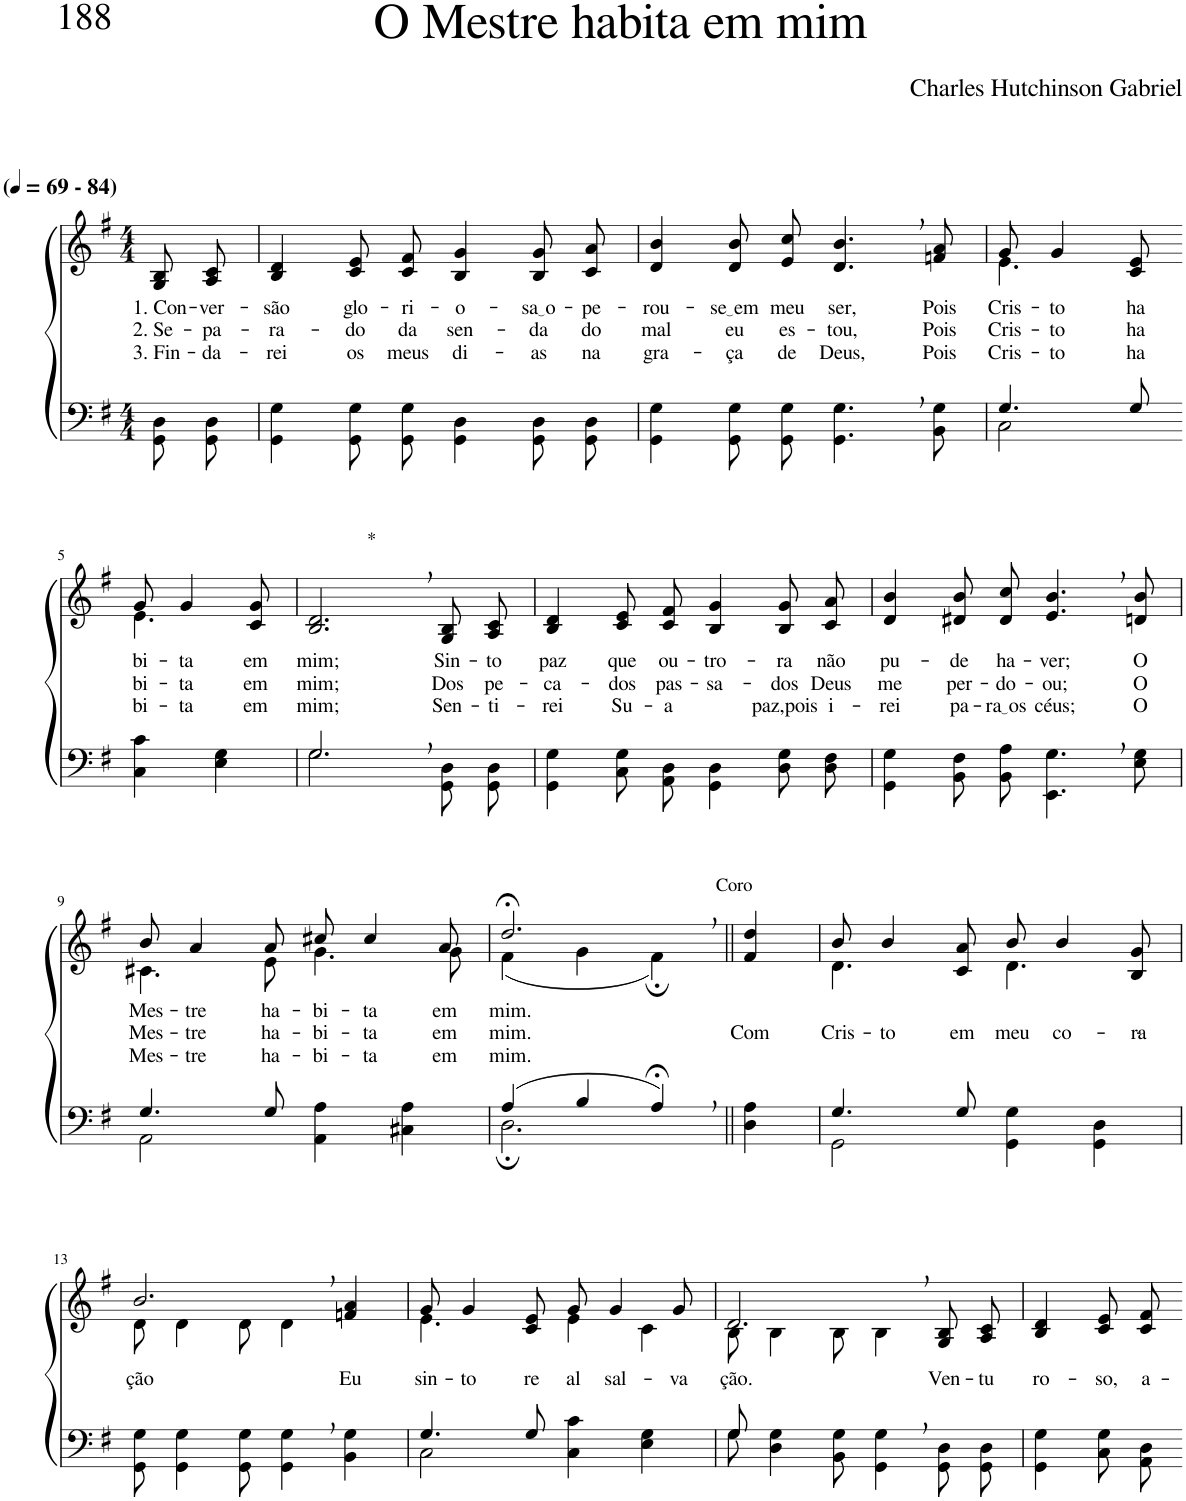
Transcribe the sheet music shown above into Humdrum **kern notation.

**kern	**kern	**text	**text	**text
*part2	*part1	*part1	*part1	*part1
*staff2	*staff1	*staff1	*staff1	*staff1
*I"Parte III e IV	*I"Parte I e II	*	*	*
*clefF4	*clefG2	*	*	*
*Trd-1c-2	*Trd-1c-2	*	*	*
*k[f#]	*k[f#]	*	*	*
*M4/4	*M4/4	*	*	*
*MM69	*MM69	*	*	*
=1	=1	=1	=1	=1
!	!LO:TX:a:B:t=(	!	!	!
!	!LO:TX:a:B:t=- 84)	!	!	!
!	!	!LO:LY:b	!LO:LY:b	!LO:LY:b
8GG/ 8D/L	8G/ 8B/L	1. Con-	2. Se-	3. Fin-
!	!	!LO:LY:b	!LO:LY:b	!LO:LY:b
8GG/ 8D/J	8A/ 8c/J	-ver-	-pa-	-da-
=2	=2	=2	=2	=2
!	!	!LO:LY:b	!LO:LY:b	!LO:LY:b
4GG\ 4G\	4B/ 4d/	-são	-ra-	-rei
!	!	!LO:LY:b	!LO:LY:b	!LO:LY:b
8GG/ 8G/L	8c/ 8e/L	glo-	-do	os
!	!	!LO:LY:b	!LO:LY:b	!LO:LY:b
8GG/ 8G/J	8c/ 8f#/J	-ri-	da	meus
!	!	!LO:LY:b	!LO:LY:b	!LO:LY:b
4GG\ 4D\	4B/ 4g/	-o-	sen-	di-
!	!	!LO:LY:b	!LO:LY:b	!LO:LY:b
8GG/ 8D/L	8B/ 8g/L	sa o	-da	-as
!	!	!LO:LY:b	!LO:LY:b	!LO:LY:b
8GG/ 8D/J	8c/ 8a/J	-pe-	do	na
=3	=3	=3	=3	=3
!	!	!LO:LY:b	!LO:LY:b	!LO:LY:b
4GG\ 4G\	4d/ 4b/	-rou-	mal	gra-
!	!	!LO:LY:b	!LO:LY:b	!LO:LY:b
8GG/ 8G/L	8d/ 8b/L	se em	eu	-ça
!	!	!LO:LY:b	!LO:LY:b	!LO:LY:b
8GG/ 8G/J	8e/ 8cc/J	meu	es-	de
!	!	!LO:LY:b	!LO:LY:b	!LO:LY:b
4.GG\, 4.G\,	4.d/, 4.b/,	ser,	-tou,	Deus,
!	!	!LO:LY:b	!LO:LY:b	!LO:LY:b
8BB\ 8G\	8fn/ 8a/	Pois	Pois	Pois
=4	=4	=4	=4	=4
*^	*^	*	*	*
!	!	!	!	!LO:LY:b	!LO:LY:b	!LO:LY:b
4.G/	2C\	8g/	4.e\	Cris-	Cris-	Cris-
!	!	!	!	!LO:LY:b	!LO:LY:b	!LO:LY:b
.	.	4g/	.	-to	-to	-to
!	!	!	!	!LO:LY:b	!LO:LY:b	!LO:LY:b
8G/	.	8c/ 8e/	8ryy	ha-	ha-	ha-
*v	*v	*	*	*	*	*
!!LO:LB:g=z	!!
=5-	=5-	=5-	=5-	=5-	=5-
!	!	!	!LO:LY:b	!LO:LY:b	!LO:LY:b
4C\ 4c\	8g/	4.e\	-bi-	-bi-	-bi-
!	!	!	!LO:LY:b	!LO:LY:b	!LO:LY:b
.	4g/	.	-ta	-ta	-ta
4E\ 4G\	.	.	.	.	.
!	!	!	!LO:LY:b	!LO:LY:b	!LO:LY:b
.	8c/ 8g/	8ryy	em	em	em
=6	=6	=6	=6	=6	=6
*^	*	*	*	*	*
!	!	!LO:TX:a:t=*	!	!	!	!
!	!	!	!	!LO:LY:b	!LO:LY:b	!LO:LY:b
*	*	*v	*v	*	*	*
2.G,/	2.G\	2.B/, 2.d/,	mim;	mim;	mim;
!	!	!	!LO:LY:b	!LO:LY:b	!LO:LY:b
4ryy	8GG/ 8D/L	8G/ 8B/L	Sin-	Dos	Sen-
!	!	!	!LO:LY:b	!LO:LY:b	!LO:LY:b
.	8GG/ 8D/J	8A/ 8c/J	-to	pe-	-ti-
=7	=7	=7	=7	=7	=7
!	!	!	!LO:LY:b	!LO:LY:b	!LO:LY:b
*v	*v	*	*	*	*
4GG\ 4G\	4B/ 4d/	paz	-ca-	-rei
!	!	!LO:LY:b	!LO:LY:b	!LO:LY:b
8C/ 8G/L	8c/ 8e/L	que	-dos	Su-
!	!	!LO:LY:b	!LO:LY:b	!LO:LY:b
8AA/ 8D/J	8c/ 8f#/J	ou-	pas-	-a
!	!	!LO:LY:b	!LO:LY:b	!
4GG\ 4D\	4B/ 4g/	-tro-	-sa-	.
!	!	!LO:LY:b	!LO:LY:b	!LO:LY:b
8D\ 8G\L	8B/ 8g/L	-ra	-dos	paz,pois
!	!	!LO:LY:b	!LO:LY:b	!LO:LY:b
8D\ 8F#\J	8c/ 8a/J	não	Deus	i-
=8	=8	=8	=8	=8
!	!	!LO:LY:b	!LO:LY:b	!LO:LY:b
4GG\ 4G\	4d/ 4b/	pu-	me	-rei
!	!	!LO:LY:b	!LO:LY:b	!LO:LY:b
8BB\ 8F#\L	8d#X/ 8b/L	-de	per-	pa-
!	!	!LO:LY:b	!LO:LY:b	!LO:LY:b
8BB\ 8A\J	8d#/ 8cc/J	ha-	-do-	ra os
!	!	!LO:LY:b	!LO:LY:b	!LO:LY:b
4.EE\, 4.G\,	4.e/, 4.b/,	-ver;	-ou;	céus;
!	!	!LO:LY:b	!LO:LY:b	!LO:LY:b
8E\ 8G\	8dn/ 8b/	O	O	O
!!LO:LB:g=z
=9	=9	=9	=9	=9
*^	*^	*	*	*
!	!	!	!	!LO:LY:b	!LO:LY:b	!LO:LY:b
4.G/	2AA\	8b/	4.c#X\	Mes-	Mes-	Mes-
!	!	!	!	!LO:LY:b	!LO:LY:b	!LO:LY:b
.	.	4a/	.	-tre	tre	-tre
!	!	!	!	!LO:LY:b	!LO:LY:b	!LO:LY:b
8G/	.	8a/	8e\	ha-	-ha-	ha-
!	!	!	!	!LO:LY:b	!LO:LY:b	!LO:LY:b
2ryy	4AA\ 4A\	8cc#X/	4.g\	-bi-	-bi-	-bi-
!	!	!	!	!LO:LY:b	!LO:LY:b	!LO:LY:b
.	.	4cc#/	.	ta	-ta	-ta
.	4C#X\ 4A\	.	.	.	.	.
!	!	!	!	!LO:LY:b	!LO:LY:b	!LO:LY:b
.	.	8a/	8g\	-em	em	em
=10	=10	=10	=10	=10	=10	=10
!	!	!	!	!LO:LY:b	!LO:LY:b	!LO:LY:b
(4A/	2.D;\	2.dd;<,/	(4f#\	mim.	mim.	mim.
4B/	.	.	4g\	.	.	.
!	!	!	!LO:TX:a:t=Coro	!	!	!
4A;<,/)	.	.	4f#;\)	.	.	.
*v	*v	*	*	*	*	*
=11||	=11||	=11||	=11||	=11||	=11||
!	!	!	!	!LO:LY:b	!
*	*v	*v	*	*	*
4D\ 4A\	4f#/ 4dd/	.	Com	.
=12	=12	=12	=12	=12
*^	*^	*	*	*
!	!	!	!	!	!LO:LY:b	!
4.G/	2GG\	8b/	4.d\	.	Cris-	.
!	!	!	!	!	!LO:LY:b	!
.	.	4b/	.	.	-to	.
!	!	!	!	!	!LO:LY:b	!
8G/	.	8c/ 8a/	8ryy	.	em	.
!	!	!	!	!	!LO:LY:b	!
2ryy	4GG\ 4G\	8b/	4.d\	.	meu	.
!	!	!	!	!	!LO:LY:b	!
.	.	4b/	.	.	co-	.
.	4GG\ 4D\	.	.	.	.	.
!	!	!	!	!	!LO:LY:b	!
.	.	8B/ 8g/	8ryy	.	-ra-	.
*v	*v	*	*	*	*	*
!!LO:LB:g=z	!!
=13	=13	=13	=13	=13	=13
!	!	!	!LO:LY:b	!	!
8GG\ 8G\	2.b,/	8d\	ção	.	.
4GG\ 4G\	.	4d\	.	.	.
8GG\ 8G\	.	8d\	.	.	.
4GG\, 4G\,	.	4d\	.	.	.
!	!	!	!LO:LY:b	!	!
4BB\ 4G\	4fn/ 4a/	4ryy	Eu	.	.
=14	=14	=14	=14	=14	=14
*^	*	*	*	*	*
!	!	!	!	!LO:LY:b	!	!
4.G/	2C\	8g/	4.e\	sin-	.	.
!	!	!	!	!LO:LY:b	!	!
.	.	4g/	.	-to	.	.
!	!	!	!	!LO:LY:b	!	!
8G/	.	8c/ 8e/	8ryy	re-	.	.
!	!	!	!	!LO:LY:b	!	!
2ryy	4C\ 4c\	8g/	4e\	-al	.	.
!	!	!	!	!LO:LY:b	!	!
.	.	4g/	.	sal-	.	.
.	4E\ 4G\	.	4c\	.	.	.
!	!	!	!	!LO:LY:b	!	!
.	.	8g/	.	-va-	.	.
=15	=15	=15	=15	=15	=15	=15
!	!	!	!	!LO:LY:b	!	!
8G/	8G\	2.d,/	8B\	-ção.	.	.
2..ryy	4D\ 4G\	.	4B\	.	.	.
.	8BB\ 8G\	.	8B\	.	.	.
.	4GG\ 4G\	.	4B\	.	.	.
!	!	!	!	!LO:LY:b	!	!
.	8GG/ 8D/L	8G/ 8B/L	4ryy	Ven-	.	.
!	!	!	!	!LO:LY:b	!	!
.	8GG/ 8D/J	8A/ 8c/J	.	-tu	.	.
*	*	*v	*v	*	*	*
=16	=16	=16	=16	=16	=16
!	!	!	!LO:LY:b	!	!
*v	*v	*	*	*	*
4GG\ 4G\	4B/ 4d/	ro-	.	.
!	!	!LO:LY:b	!	!
8C/ 8G/L	8c/ 8e/L	-so,	.	.
!	!	!LO:LY:b	!	!
8AA/ 8D/J	8c/ 8f#/J	a-	.	.
=-	=-	=-	=-	=-
*-	*-	*-	*-	*-
